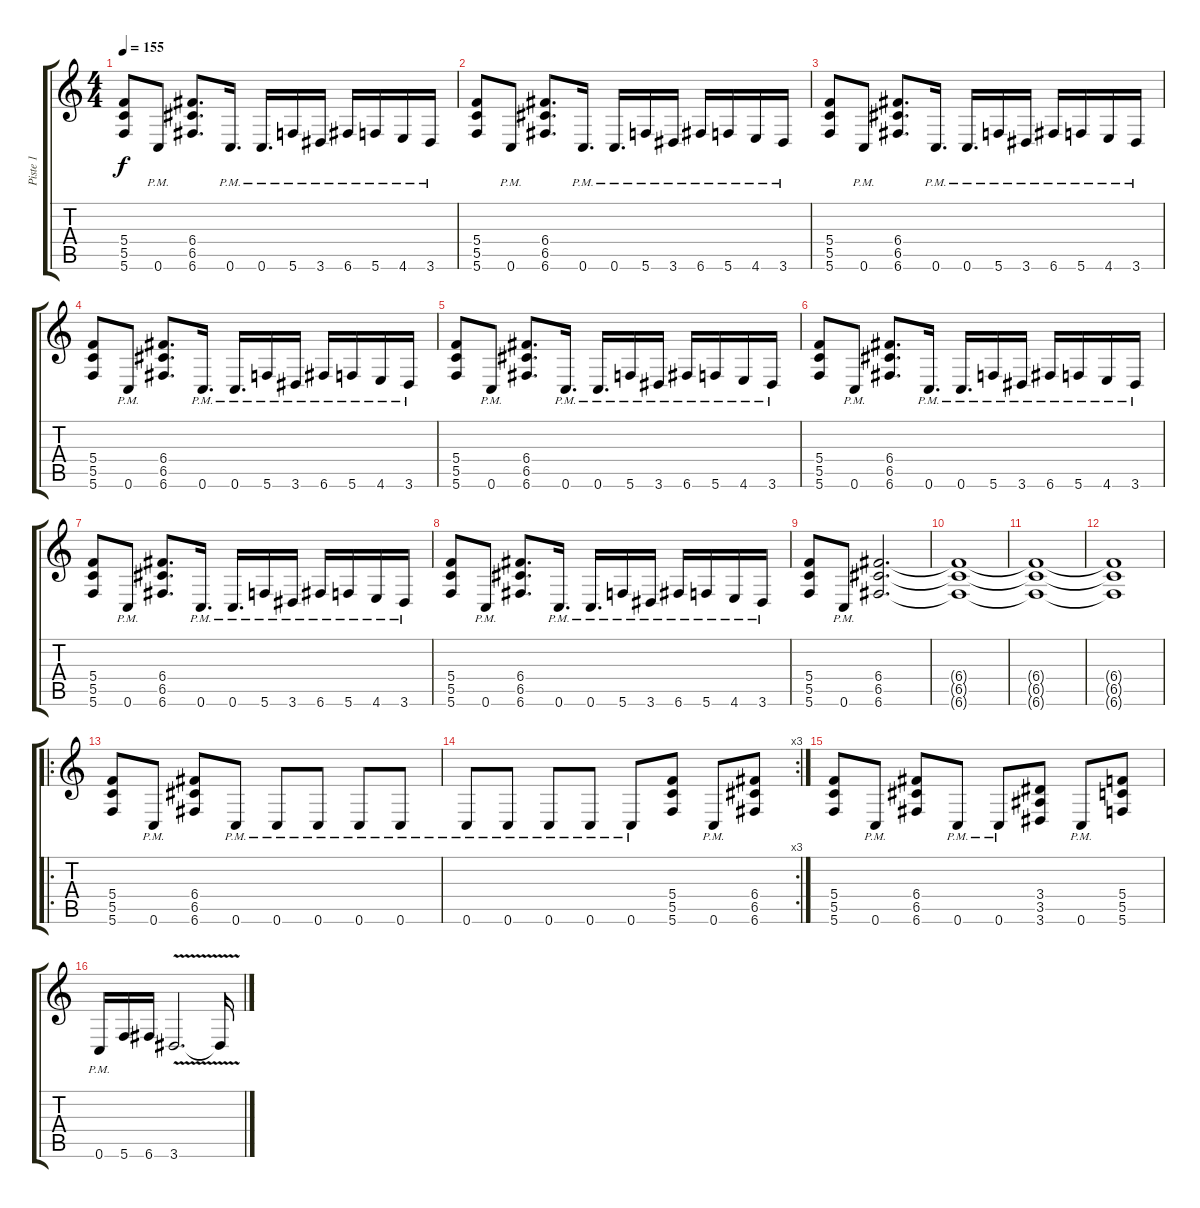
\track ("Piste 1" "Piste 1") {instrument distortionguitar}
\staff {score tabs}
\tuning (D4 A3 F3 C3 G2 C2) {hide}
\ts (4 4)
\tempo 155
\clef g2
\ks c
(5.4 5.5 5.6).8{dy f} 0.6{pm}.8 (6.4 6.5 6.6).8{d} 0.6{pm}.16{d} 0.6{pm}.16{d} 5.6{pm}.16 3.6{pm}.16 6.6{pm}.16 5.6{pm}.16 4.6{pm}.16 3.6{pm}.16 |
(5.4 5.5 5.6).8 0.6{pm}.8 (6.4 6.5 6.6).8{d} 0.6{pm}.16{d} 0.6{pm}.16{d} 5.6{pm}.16 3.6{pm}.16 6.6{pm}.16 5.6{pm}.16 4.6{pm}.16 3.6{pm}.16 |
(5.4 5.5 5.6).8 0.6{pm}.8 (6.4 6.5 6.6).8{d} 0.6{pm}.16{d} 0.6{pm}.16{d} 5.6{pm}.16 3.6{pm}.16 6.6{pm}.16 5.6{pm}.16 4.6{pm}.16 3.6{pm}.16 |
(5.4 5.5 5.6).8 0.6{pm}.8 (6.4 6.5 6.6).8{d} 0.6{pm}.16{d} 0.6{pm}.16{d} 5.6{pm}.16 3.6{pm}.16 6.6{pm}.16 5.6{pm}.16 4.6{pm}.16 3.6{pm}.16 |
(5.4 5.5 5.6).8 0.6{pm}.8 (6.4 6.5 6.6).8{d} 0.6{pm}.16{d} 0.6{pm}.16{d} 5.6{pm}.16 3.6{pm}.16 6.6{pm}.16 5.6{pm}.16 4.6{pm}.16 3.6{pm}.16 |
(5.4 5.5 5.6).8 0.6{pm}.8 (6.4 6.5 6.6).8{d} 0.6{pm}.16{d} 0.6{pm}.16{d} 5.6{pm}.16 3.6{pm}.16 6.6{pm}.16 5.6{pm}.16 4.6{pm}.16 3.6{pm}.16 |
(5.4 5.5 5.6).8 0.6{pm}.8 (6.4 6.5 6.6).8{d} 0.6{pm}.16{d} 0.6{pm}.16{d} 5.6{pm}.16 3.6{pm}.16 6.6{pm}.16 5.6{pm}.16 4.6{pm}.16 3.6{pm}.16 |
(5.4 5.5 5.6).8 0.6{pm}.8 (6.4 6.5 6.6).8{d} 0.6{pm}.16{d} 0.6{pm}.16{d} 5.6{pm}.16 3.6{pm}.16 6.6{pm}.16 5.6{pm}.16 4.6{pm}.16 3.6{pm}.16 |
(5.4 5.5 5.6).8 0.6{pm}.8 (6.4 6.5 6.6).2{d} |
(6.4{t} 6.5{t} 6.6{t}).1 |
(6.4{t} 6.5{t} 6.6{t}).1 |
(6.4{t} 6.5{t} 6.6{t}).1 |
\ro
(5.4 5.5 5.6).8 0.6{pm}.8 (6.4 6.5 6.6).8 0.6{pm}.8 0.6{pm}.8 0.6{pm}.8 0.6{pm}.8 0.6{pm}.8 |
\rc 3
0.6{pm}.8 0.6{pm}.8 0.6{pm}.8 0.6{pm}.8 0.6{pm}.8 (5.4 5.5 5.6).8 0.6{pm}.8 (6.4 6.5 6.6).8 |
(5.4 5.5 5.6).8 0.6{pm}.8 (6.4 6.5 6.6).8 0.6{pm}.8 0.6{pm}.8 (3.4 3.5 3.6).8 0.6{pm}.8 (5.4 5.5 5.6).8 |
0.6{pm}.16 5.6.16 6.6.16 3.6{v}.2{d} 3.6{t}.16
